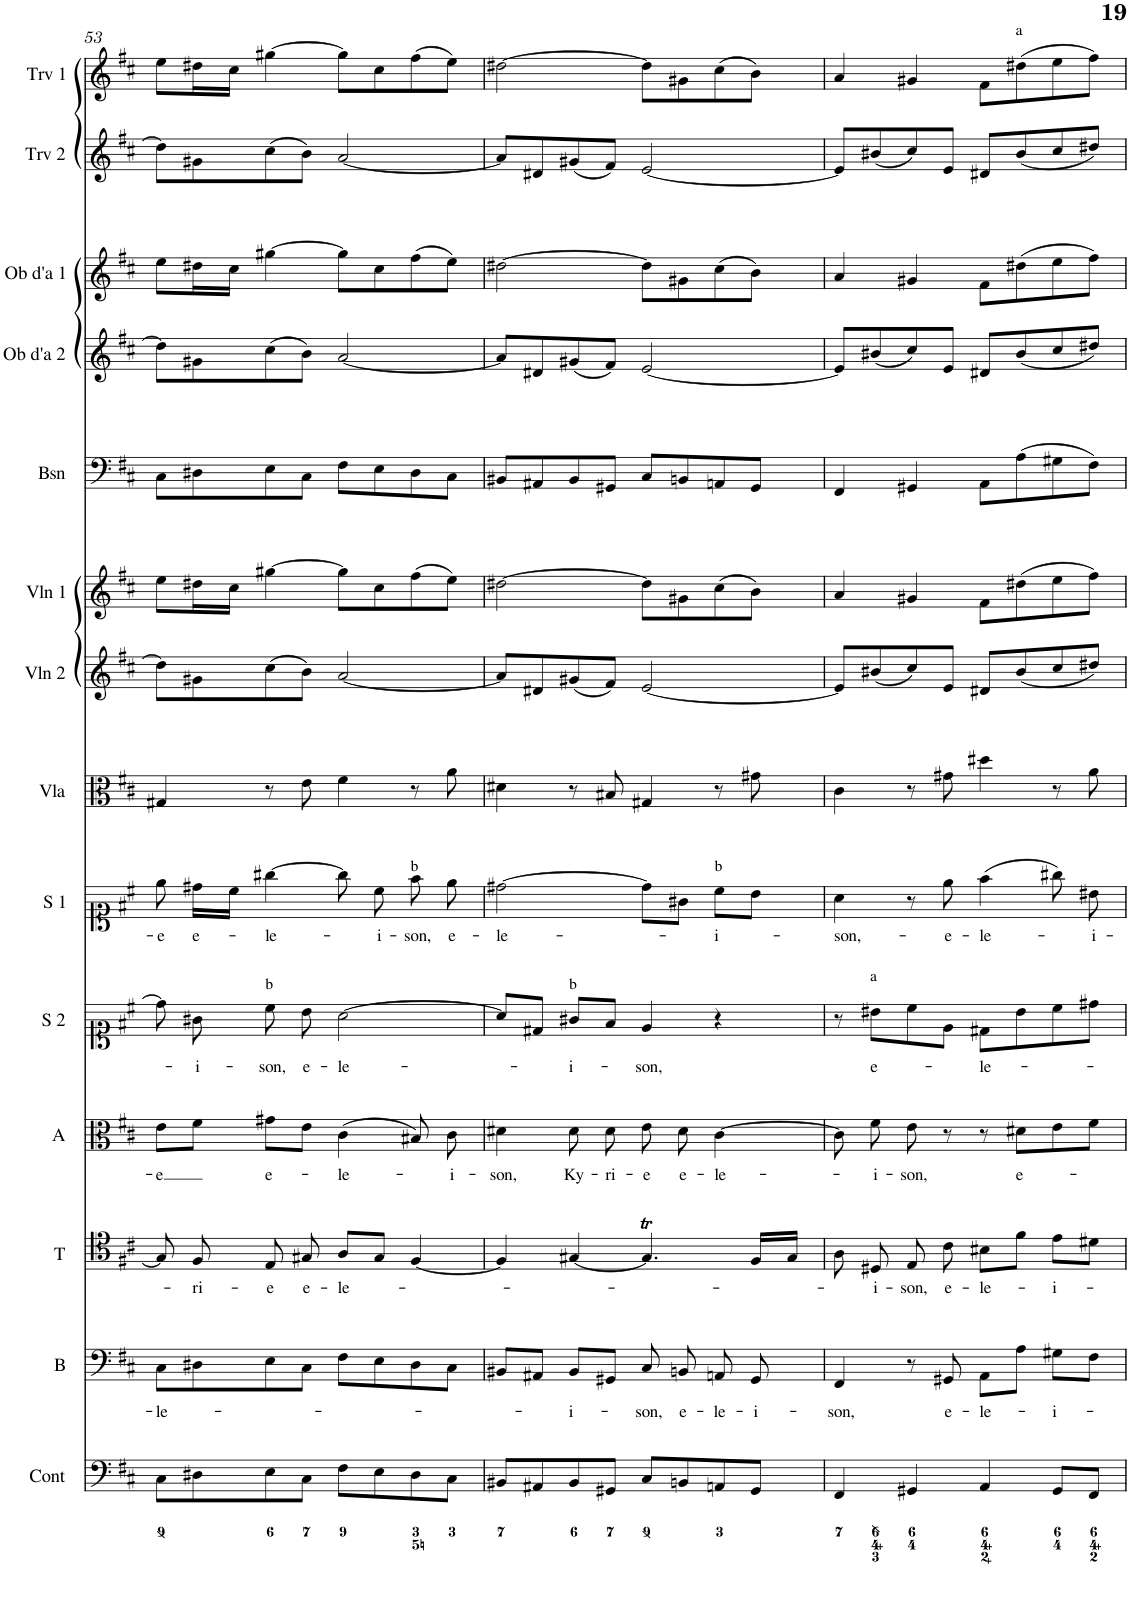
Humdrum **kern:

**kern	**kern	**text	**kern	**text	**kern	**text	**kern	**text	**kern	**text	**kern	**kern	**kern	**kern	**kern	**kern	**kern	**kern
*part14	*part13	*part13	*part12	*part12	*part11	*part11	*part10	*part10	*part9	*part9	*part8	*part7	*part6	*part5	*part4	*part3	*part2	*part1
*staff14	*staff13	*staff13	*staff12	*staff12	*staff11	*staff11	*staff10	*staff10	*staff9	*staff9	*staff8	*staff7	*staff6	*staff5	*staff4	*staff3	*staff2	*staff1
*I"Continuo	*I"Bass	*	*I"Tenor	*	*I"Alto	*	*I"Soprano 2	*	*I"Soprano 1	*	*I"Viola	*I"Violin 2	*I"Violin 1	*I"Bassoon	*I"Oboe d’amore 2	*I"Oboe d’amore 1	*I"Traverso 2	*I"Traverso 1
*I'Cont	*I'B	*	*I'T	*	*I'A	*	*I'S 2	*	*I'S 1	*	*I'Vla	*I'Vln 2	*I'Vln 1	*I'Bsn	*I'Ob d'a 2	*I'Ob d'a 1	*I'Trv 2	*I'Trv 1
!!LO:PB:g=z
*clefF4	*clefF4	*	*clefC4	*	*clefC3	*	*clefC1	*	*clefC1	*	*clefC3	*clefG2	*clefG2	*clefF4	*clefG2	*clefG2	*clefG2	*clefG2
*k[f#c#]	*k[f#c#]	*	*k[f#c#]	*	*k[f#c#]	*	*k[f#c#]	*	*k[f#c#]	*	*k[f#c#]	*k[f#c#]	*k[f#c#]	*k[f#c#]	*k[f#c#]	*k[f#c#]	*k[f#c#]	*k[f#c#]
*M4/4	*M4/4	*	*M4/4	*	*M4/4	*	*M4/4	*	*M4/4	*	*M4/4	*M4/4	*M4/4	*M4/4	*M4/4	*M4/4	*M4/4	*M4/4
*met(c)	*met(c)	*	*met(c)	*	*met(c)	*	*met(c)	*	*met(c)	*	*met(c)	*met(c)	*met(c)	*met(c)	*met(c)	*met(c)	*met(c)	*met(c)
=53	=53	=53	=53	=53	=53	=53	=53	=53	=53	=53	=53	=53	=53	=53	=53	=53	=53	=53
!	!	!LO:LY:b	!	!	!	!LO:LY:b	!	!	!	!LO:LY:b	!	!	!	!	!	!	!	!
8C#\L	8C#\L	-le-	8G#/]	.	8e\L	-e	8dd#\]	.	8ee\	-e	4G#X/	8dd#\L]	8ee\L	8C#\L	8dd#\L]	8ee\L	8dd#\L]	8ee\L
!	!	!	!	!LO:LY:b	!	!	!	!LO:LY:b	!	!LO:LY:b	!	!	!	!	!	!	!	!
8D#X\	8D#X\	.	8F#/	-ri-	8f#\J	.	8g#X\	-i-	16dd#X\LL	e-	.	8g#X\	16dd#X\L	8D#X\	8g#X\	16dd#X\L	8g#X\	16dd#X\L
.	.	.	.	.	.	.	.	.	16cc#\JJ	.	.	.	16cc#\JJ	.	.	16cc#\JJ	.	16cc#\JJ
!	!	!	!	!	!	!	!LO:TX:a:t=b	!	!	!	!	!	!	!	!	!	!	!
!	!	!	!	!LO:LY:b	!	!LO:LY:b	!	!LO:LY:b	!	!LO:LY:b	!	!	!	!	!	!	!	!
8E\	8E\	.	8E/	-e	8g#X\L	e-	8cc#\	-son,	[4gg#X\	-le-	8r	(8cc#\	[4gg#X\	8E\	(8cc#\	[4gg#X\	(8cc#\	[4gg#X\
!	!	!	!	!LO:LY:b	!	!	!	!LO:LY:b	!	!	!	!	!	!	!	!	!	!
8C#\J	8C#\J	.	8G#X/	e-	8e\J	.	8b\	e-	.	.	8e\	8b\J)	.	8C#\J	8b\J)	.	8b\J)	.
!	!	!	!	!LO:LY:b	!	!LO:LY:b	!	!LO:LY:b	!	!	!	!	!	!	!	!	!	!
8F#\L	8F#\L	.	8A/L	-le-	(4c#\	-le-	[2a\	-le-	8gg#\]	.	4f#\	[2a/	8gg#\L]	8F#\L	[2a/	8gg#\L]	[2a/	8gg#\L]
!	!	!	!	!	!	!	!	!	!	!LO:LY:b	!	!	!	!	!	!	!	!
8E\	8E\	.	8G#/J	.	.	.	.	.	8cc#\	-i-	.	.	8cc#\	8E\	.	8cc#\	.	8cc#\
!	!	!	!	!	!	!	!	!	!LO:TX:a:t=b	!	!	!	!	!	!	!	!	!
!	!	!	!	!	!	!	!	!	!	!LO:LY:b	!	!	!	!	!	!	!	!
8D#\	8D#\	.	[4F#/	.	8B#X/)	.	.	.	8ff#\	-son,	8r	.	(8ff#\	8D#\	.	(8ff#\	.	(8ff#\
!	!	!	!	!	!	!LO:LY:b	!	!	!	!LO:LY:b	!	!	!	!	!	!	!	!
8C#\J	8C#\J	.	.	.	8c#\	-i-	.	.	8ee\	e-	8a\	.	8ee\J)	8C#\J	.	8ee\J)	.	8ee\J)
=54	=54	=54	=54	=54	=54	=54	=54	=54	=54	=54	=54	=54	=54	=54	=54	=54	=54	=54
!	!	!	!	!	!	!LO:LY:b	!	!	!	!LO:LY:b	!	!	!	!	!	!	!	!
8BB#X/L	8BB#X/L	.	4F#/]	.	4d#X\	-son,	8a/L]	.	[2dd#X\	-le-	4d#X\	8a/L]	[2dd#X\	8BB#X/L	8a/L]	[2dd#X\	8a/L]	[2dd#X\
8AA#X/	8AA#X/J	.	.	.	.	.	8d#X/J	.	.	.	.	8d#X/	.	8AA#X/	8d#X/	.	8d#X/	.
!	!	!	!	!	!	!	!LO:TX:a:t=b	!	!	!	!	!	!	!	!	!	!	!
!	!	!LO:LY:b	!	!	!	!LO:LY:b	!	!LO:LY:b	!	!	!	!	!	!	!	!	!	!
8BB#/	8BB#/L	-i-	[4G#X/	.	8d#\	Ky-	8g#X/L	i-	.	.	8r	(8g#X/	.	8BB#/	(8g#X/	.	(8g#X/	.
!	!	!	!	!	!	!LO:LY:b	!	!	!	!	!	!	!	!	!	!	!	!
8GG#X/J	8GG#X/J	.	.	.	8d#\	-ri-	8f#/J	.	.	.	8B#X/	8f#/J)	.	8GG#X/J	8f#/J)	.	8f#/J)	.
!	!	!LO:LY:b	!	!	!	!LO:LY:b	!	!LO:LY:b	!	!	!	!	!	!	!	!	!	!
8C#/L	8C#/	-son,	4.G#t/]	.	8e\	-e	4e/	-son,	8dd#\L]	.	4G#X/	[2e/	8dd#\L]	8C#/L	[2e/	8dd#\L]	[2e/	8dd#\L]
!	!	!LO:LY:b	!	!	!	!LO:LY:b	!	!	!	!	!	!	!	!	!	!	!	!
8BBn/	8BBn/	e-	.	.	8d#\	e-	.	.	8g#X\J	.	.	.	8g#X\	8BBn/	.	8g#X\	.	8g#X\
!	!	!	!	!	!	!	!	!	!LO:TX:a:t=b	!	!	!	!	!	!	!	!	!
!	!	!LO:LY:b	!	!	!	!LO:LY:b	!	!	!	!LO:LY:b	!	!	!	!	!	!	!	!
8AAn/	8AAn/	-le-	.	.	[4c#\	-le-	4r	.	8cc#\L	-i-	8r	.	(8cc#\	8AAn/	.	(8cc#\	.	(8cc#\
!	!	!LO:LY:b	!	!	!	!	!	!	!	!	!	!	!	!	!	!	!	!
8GG#/J	8GG#/	-i-	16F#/LL	.	.	.	.	.	8b\J	.	8g#X\	.	8b\J)	8GG#/J	.	8b\J)	.	8b\J)
.	.	.	16G#/JJ	.	.	.	.	.	.	.	.	.	.	.	.	.	.	.
=55	=55	=55	=55	=55	=55	=55	=55	=55	=55	=55	=55	=55	=55	=55	=55	=55	=55	=55
!	!	!LO:LY:b	!	!	!	!	!	!	!	!LO:LY:b	!	!	!	!	!	!	!	!
4FF#/	4FF#/	-son,	8A\	.	8c#\]	.	8r	.	4a\	-son,-	4c#\	8e/L]	4a/	4FF#/	8e/L]	4a/	8e/L]	4a/
!	!	!	!	!	!	!	!LO:TX:a:t=a	!	!	!	!	!	!	!	!	!	!	!
!	!	!	!	!LO:LY:b	!	!LO:LY:b	!	!LO:LY:b	!	!	!	!	!	!	!	!	!	!
.	.	.	8D#X/	-i-	8f#\	-i-	8b#X\L	e-	.	.	.	(8b#X/	.	.	(8b#X/	.	(8b#X/	.
!	!	!	!	!LO:LY:b	!	!LO:LY:b	!	!	!	!	!	!	!	!	!	!	!	!
4GG#X/	8r	.	8E/	-son,	8e\	-son,	8cc#\	.	8r	.	8r	8cc#/)	4g#X/	4GG#X/	8cc#/)	4g#X/	8cc#/)	4g#X/
!	!	!LO:LY:b	!	!LO:LY:b	!	!	!	!	!	!LO:LY:b	!	!	!	!	!	!	!	!
.	8GG#X/	e-	8c#\	e-	8r	.	8e\J	.	8ee\	-e-	8g#X\	8e/J	.	.	8e/J	.	8e/J	.
!	!	!LO:LY:b	!	!LO:LY:b	!	!	!	!LO:LY:b	!	!LO:LY:b	!	!	!	!	!	!	!	!
4AA/	8AA\L	-le-	8B#X\L	-le-	8r	.	8d#X\L	-le-	(4ff#\	-le-	4dd#X\	8d#X/L	8f#\L	8AA\L	8d#X/L	8f#\L	8d#X/L	8f#\L
!	!	!	!	!	!	!	!	!	!	!	!	!	!	!	!	!	!	!LO:TX:a:t=a
!	!	!	!	!	!	!LO:LY:b	!	!	!	!	!	!	!	!	!	!	!	!
.	8A\J	.	8f#\J	.	8d#X\L	e-	8b#\	.	.	.	.	(8b#/	(8dd#X\	(8A\	(8b#/	(8dd#X\	(8b#/	(8dd#X\
!	!	!LO:LY:b	!	!LO:LY:b	!	!	!	!	!	!	!	!	!	!	!	!	!	!
8GG#/L	8G#X\L	-i-	8e\L	-i-	8e\	.	8cc#\	.	8gg#X\)	.	8r	8cc#/	8ee\	8G#X\	8cc#/	8ee\	8cc#/	8ee\
!	!	!	!	!	!	!	!	!	!	!LO:LY:b	!	!	!	!	!	!	!	!
8FF#/J	8F#\J	.	8d#X\J	.	8f#\J	.	8dd#X\J	.	8b#X\	-i-	8a\	8dd#X/J)	8ff#\J)	8F#\J)	8dd#X/J)	8ff#\J)	8dd#X/J)	8ff#\J)
=	=	=	=	=	=	=	=	=	=	=	=	=	=	=	=	=	=	=
*-	*-	*-	*-	*-	*-	*-	*-	*-	*-	*-	*-	*-	*-	*-	*-	*-	*-	*-
